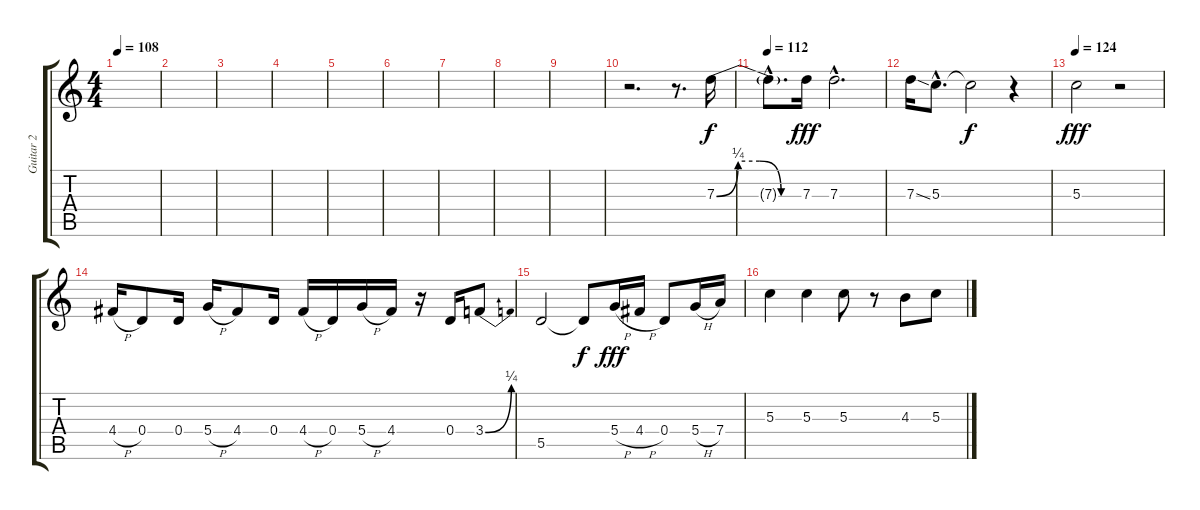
\track ("Guitar 2" "Guitar 2") {instrument distortionguitar}
\staff {score tabs}
\tuning (E4 B3 G3 D3 A2 E2) {hide}
\ts (4 4)
\tempo 108
\clef g2
\ks c
|
|
|
|
|
|
|
|
|
r.2{d} r.8{d} 7.3{be (custom 0 0 15 1 30 1 45 0 60 0)}.16 |
\tempo 112
7.3{hac t}.8{d dy f} 7.3.16{dy fff} 7.3{hac}.2{d} |
7.3{ss}.16 5.3{hac}.8{d} 5.3{t}.2{dy f} r.4 |
\tempo 124
5.3.2{dy fff} r.2 |
4.4{h}.16 0.4.8 0.4.16 5.4{h}.16 4.4.8 0.4.16 4.4{h}.16 0.4.16 5.4{h}.16 4.4.16 r.16 0.4.16 3.4{be (bend 0 0 60 1)}.8 |
5.5.2 5.5{t}.8{dy f} 5.4{h}.16{dy fff} 4.4{h}.16 0.4.8 5.4{h}.16 7.4.16 |
5.3.4 5.3.4 5.3.8 r.8 4.3.8 5.3.8
